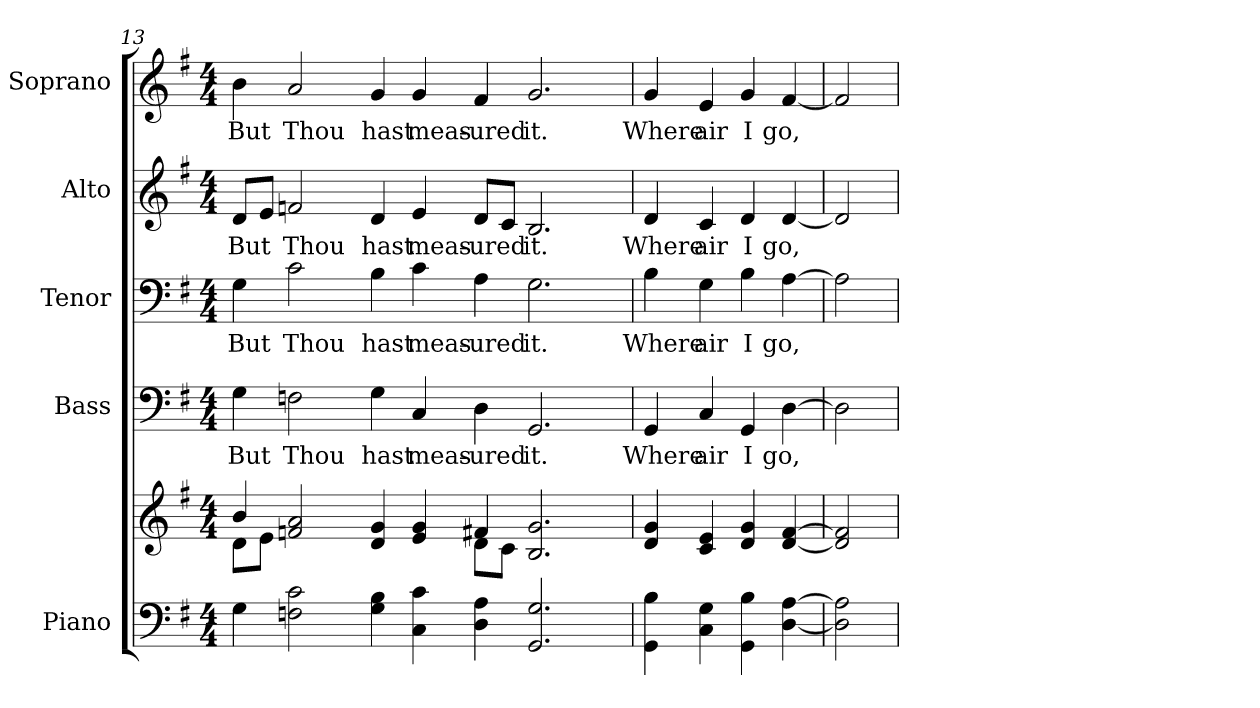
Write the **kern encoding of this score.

**kern	**kern	**kern	**text	**kern	**text	**kern	**text	**kern	**text
*part5	*part5	*part4	*part4	*part3	*part3	*part2	*part2	*part1	*part1
*staff6	*staff5	*staff4	*staff4	*staff3	*staff3	*staff2	*staff2	*staff1	*staff1
*I"Piano	*	*I"Bass	*	*I"Tenor	*	*I"Alto	*	*I"Soprano	*
*I'Pno.	*	*I'B.	*	*I'T.	*	*I'A.	*	*I'S.	*
!!LO:PB:g=z
*clefF4	*clefG2	*clefF4	*	*clefF4	*	*clefG2	*	*clefG2	*
*k[f#]	*k[f#]	*k[f#]	*	*k[f#]	*	*k[f#]	*	*k[f#]	*
*G:	*G:	*G:	*	*G:	*	*G:	*	*G:	*
*M4/4	*M4/4	*M4/4	*	*M4/4	*	*M4/4	*	*M4/4	*
=13	=13	=13	=13	=13	=13	=13	=13	=13	=13
*	*^	*	*	*	*	*	*	*	*
!	!	!	!	!LO:LY:b:color=#000000	!	!	!	!	!	!
!	!	!	!	!	!	!LO:LY:b:color=#000000	!	!	!	!
!	!	!	!	!	!	!	!	!LO:LY:b:color=#000000	!	!
!	!	!	!	!	!	!	!	!	!	!LO:LY:b:color=#000000
4Gi\	4bi/	8di\L	4Gi\	But	4Gi\	But	8di/L	But	4bi\	But
.	.	8ei\J	.	.	.	.	8ei/J	.	.	.
!	!	!	!	!LO:LY:b:color=#000000	!	!	!	!	!	!
!	!	!	!	!	!	!LO:LY:b:color=#000000	!	!	!	!
!	!	!	!	!	!	!	!	!LO:LY:b:color=#000000	!	!
!	!	!	!	!	!	!	!	!	!	!LO:LY:b:color=#000000
2Fni\ 2ci	2fni/ 2ai	4ryy	2Fni\	Thou	2ci\	Thou	2fni/	Thou	2ai/	Thou
.	.	2ryy	.	.	.	.	.	.	.	.
!	!	!	!	!LO:LY:b:color=#000000	!	!	!	!	!	!
!	!	!	!	!	!	!LO:LY:b:color=#000000	!	!	!	!
!	!	!	!	!	!	!	!	!LO:LY:b:color=#000000	!	!
!	!	!	!	!	!	!	!	!	!	!LO:LY:b:color=#000000
4Gi\ 4Bi	4di/ 4gi	.	4Gi\	hast	4Bi\	hast	4di/	hast	4gi/	hast
!	!	!	!	!LO:LY:b:color=#000000	!	!	!	!	!	!
!	!	!	!	!	!	!LO:LY:b:color=#000000	!	!	!	!
!	!	!	!	!	!	!	!	!LO:LY:b:color=#000000	!	!
!	!	!	!	!	!	!	!	!	!	!LO:LY:b:color=#000000
4Ci\ 4ci	4ei/ 4gi	4ryy	4Ci/	meas-	4ci\	meas-	4ei/	meas-	4gi/	meas-
!	!	!	!	!LO:LY:b:color=#000000	!	!	!	!	!	!
!	!	!	!	!	!	!LO:LY:b:color=#000000	!	!	!	!
!	!	!	!	!	!	!	!	!LO:LY:b:color=#000000	!	!
!	!	!	!	!	!	!	!	!	!	!LO:LY:b:color=#000000
4Di\ 4Ai	4f#Xi/	8di\L	4Di\	-ured	4Ai\	-ured	8di/L	-ured	4f#i/	-ured
.	.	8ci\J	.	.	.	.	8ci/J	.	.	.
!	!	!	!	!LO:LY:b:color=#000000	!	!	!	!	!	!
!	!	!	!	!	!	!LO:LY:b:color=#000000	!	!	!	!
!	!	!	!	!	!	!	!	!LO:LY:b:color=#000000	!	!
!	!	!	!	!	!	!	!	!	!	!LO:LY:b:color=#000000
2.GGi/ 2.Gi	2.Bi/ 2.gi	2ryy	2.GGi/	it.	2.Gi\	it.	2.Bi/	it.	2.gi/	it.
.	.	4ryy	.	.	.	.	.	.	.	.
*	*v	*v	*	*	*	*	*	*	*	*
!!LO:PB:g=z
=14	=14	=14	=14	=14	=14	=14	=14	=14	=14
*	*^	*	*	*	*	*	*	*	*
!	!	!	!	!LO:LY:b:color=#000000	!	!	!	!	!	!
*	*v	*v	*	*	*	*	*	*	*	*
*	*^	*	*	*	*	*	*	*	*
!	!	!	!	!	!	!LO:LY:b:color=#000000	!	!	!	!
*	*v	*v	*	*	*	*	*	*	*	*
*	*^	*	*	*	*	*	*	*	*
!	!	!	!	!	!	!	!	!LO:LY:b:color=#000000	!	!
*	*v	*v	*	*	*	*	*	*	*	*
*	*^	*	*	*	*	*	*	*	*
!	!	!	!	!	!	!	!	!	!	!LO:LY:b:color=#000000
*	*v	*v	*	*	*	*	*	*	*	*
4GGi\ 4Bi	4di/ 4gi	4GGi/	Where	4Bi\	Where	4di/	Where	4gi/	Where
!	!	!	!LO:LY:b:color=#000000	!	!	!	!	!	!
!	!	!	!	!	!LO:LY:b:color=#000000	!	!	!	!
!	!	!	!	!	!	!	!LO:LY:b:color=#000000	!	!
!	!	!	!	!	!	!	!	!	!LO:LY:b:color=#000000
4Ci\ 4Gi	4ci/ 4ei	4Ci/	air	4Gi\	air	4ci/	air	4ei/	air
!	!	!	!LO:LY:b:color=#000000	!	!	!	!	!	!
!	!	!	!	!	!LO:LY:b:color=#000000	!	!	!	!
!	!	!	!	!	!	!	!LO:LY:b:color=#000000	!	!
!	!	!	!	!	!	!	!	!	!LO:LY:b:color=#000000
4GGi\ 4Bi	4di/ 4gi	4GGi/	I	4Bi\	I	4di/	I	4gi/	I
!	!	!	!LO:LY:b:color=#000000	!	!	!	!	!	!
!	!	!	!	!	!LO:LY:b:color=#000000	!	!	!	!
!	!	!	!	!	!	!	!LO:LY:b:color=#000000	!	!
!	!	!	!	!	!	!	!	!	!LO:LY:b:color=#000000
[4Di\ [4Ai	[4di/ [4f#i	[4Di\	go,	[4Ai\	go,	[4di/	go,	[4f#i/	go,
=15	=15	=15	=15	=15	=15	=15	=15	=15	=15
2Di\] 2Ai]	2di/] 2f#i]	2Di\]	.	2Ai\]	.	2di/]	.	2f#i/]	.
=	=	=	=	=	=	=	=	=	=
*-	*-	*-	*-	*-	*-	*-	*-	*-	*-
